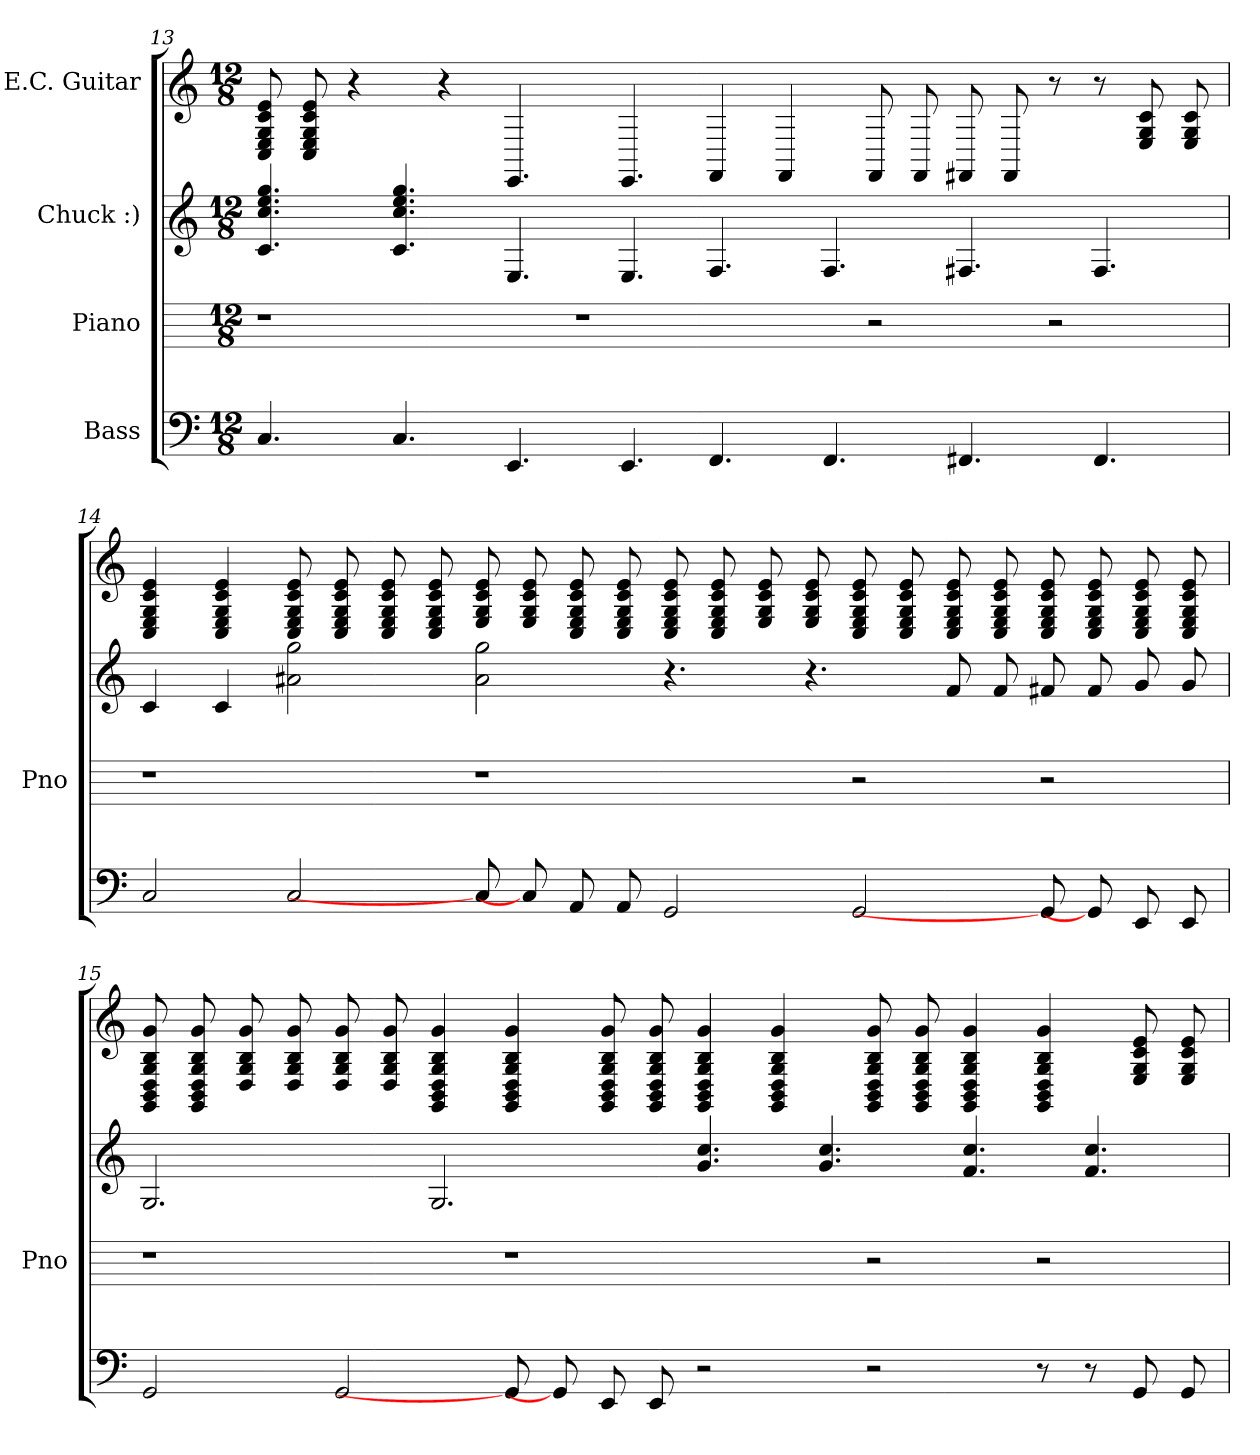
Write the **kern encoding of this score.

**kern	**kern	**kern	**kern
*part4	*part3	*part2	*part1
*staff4	*staff3	*staff2	*staff1
*I"Bass	*I"Piano	*I"Chuck :)	*I"E.C. Guitar
*	*I'Pno	*	*
*	*	*	*
*k[]	*k[]	*k[]	*k[]
*M12/8	*M12/8	*M12/8	*M12/8
=13	=13	=13	=13
4.C	1r	4.gg 4.ee 4.cc 4.c	8e 8c 8G 8E 8C
.	.	.	8e 8c 8G 8E 8C
.	.	.	4r
4.C	.	4.gg 4.ee 4.cc 4.c	.
.	.	.	4r
4.EE	.	4.E	4.EE
.	1r	.	.
4.EE	.	4.E	4.EE
4.FF	.	4.F	4FF
.	.	.	4FF
4.FF	.	4.F	.
.	2r	.	8FF
.	.	.	8FF
4.FF#	.	4.F#	8FF#
.	.	.	8FF#
.	2r	.	8r
4.FF#	.	4.F#	8r
.	.	.	8c 8G 8E
.	.	.	8c 8G 8E
=14	=14	=14	=14
2C	1r	4c	4e 4c 4G 4E 4C
.	.	4c	4e 4c 4G 4E 4C
2C	.	2gg 2a#	8e 8c 8G 8E 8C
.	.	.	8e 8c 8G 8E 8C
.	.	.	8e 8c 8G 8E 8C
.	.	.	8e 8c 8G 8E 8C
8C]	1r	2gg 2a#	8e 8c 8G 8E
8C]	.	.	8e 8c 8G 8E
8AA	.	.	8e 8c 8G 8E 8C
8AA	.	.	8e 8c 8G 8E 8C
2GG	.	4.r	8e 8c 8G 8E 8C
.	.	.	8e 8c 8G 8E 8C
.	.	.	8e 8c 8G 8E
.	.	4.r	8e 8c 8G 8E
2GG	2r	.	8e 8c 8G 8E 8C
.	.	.	8e 8c 8G 8E 8C
.	.	8f	8e 8c 8G 8E 8C
.	.	8f	8e 8c 8G 8E 8C
8GG]	2r	8f#	8e 8c 8G 8E 8C
8GG]	.	8f#	8e 8c 8G 8E 8C
8EE	.	8g	8e 8c 8G 8E 8C
8EE	.	8g	8e 8c 8G 8E 8C
=15	=15	=15	=15
2GG	1r	2.G	8g 8B 8G 8D 8BB 8GG
.	.	.	8g 8B 8G 8D 8BB 8GG
.	.	.	8g 8B 8G 8D
.	.	.	8g 8B 8G 8D
2GG	.	.	8g 8B 8G 8D
.	.	.	8g 8B 8G 8D
.	.	2.G	4g 4B 4G 4D 4BB 4GG
8GG]	1r	.	4g 4B 4G 4D 4BB 4GG
8GG]	.	.	.
8EE	.	.	8g 8B 8G 8D 8BB 8GG
8EE	.	.	8g 8B 8G 8D 8BB 8GG
2r	.	4.cc 4.g	4g 4B 4G 4D 4BB 4GG
.	.	.	4g 4B 4G 4D 4BB 4GG
.	.	4.cc 4.g	.
2r	2r	.	8g 8B 8G 8D 8BB 8GG
.	.	.	8g 8B 8G 8D 8BB 8GG
.	.	4.cc 4.f	4g 4B 4G 4D 4BB 4GG
8r	2r	.	4g 4B 4G 4D 4BB 4GG
8r	.	4.cc 4.f	.
8GG	.	.	8e 8c 8G 8E
8GG	.	.	8e 8c 8G 8E
=	=	=	=
*-	*-	*-	*-
